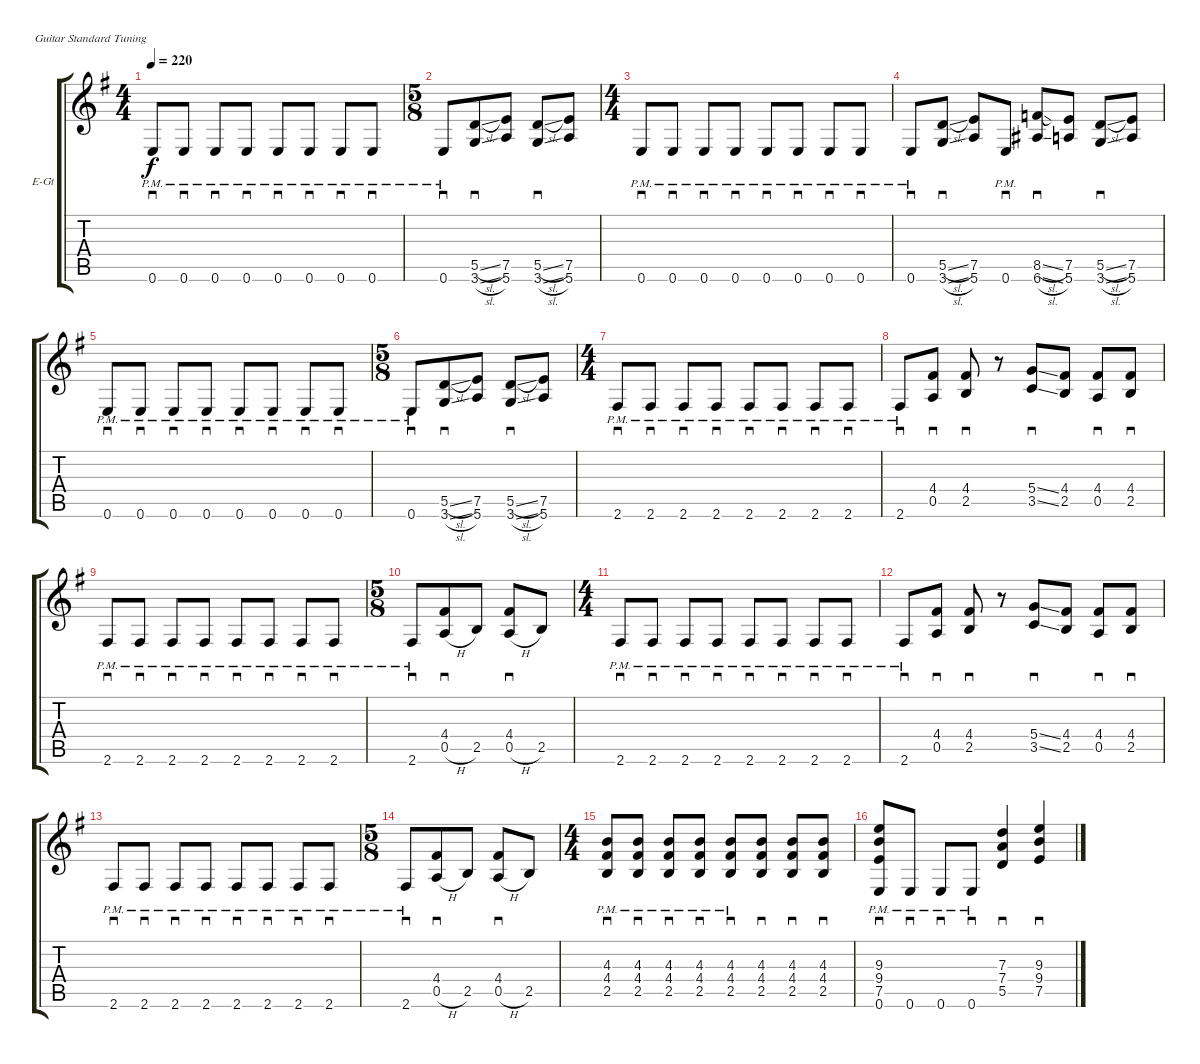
\defaultSystemsLayout 4
\bracketExtendMode groupsimilarinstruments
\firstSystemTrackNameOrientation horizontal
\otherSystemsTrackNameOrientation horizontal
\chordDiagramsInScore
\track ("James H." "E-Gt") {instrument overdrivenguitar}
\staff {score tabs}
\tuning (E4 B3 G3 D3 A2 E2)
\ts (4 4)
\tempo 220
\clef g2
\ks g
0.6{pm}.8{sd dy f} 0.6{pm}.8{sd} 0.6{pm}.8{sd} 0.6{pm}.8{sd} 0.6{pm}.8{sd} 0.6{pm}.8{sd} 0.6{pm}.8{sd} 0.6{pm}.8{sd} |
\ts (5 8)
0.6{pm}.8{sd} (3.6{sl} 5.5{sl}).8{sd} (5.6 7.5).8 (3.6{sl} 5.5{sl}).8{sd} (5.6 7.5).8 |
\ts (4 4)
0.6{pm}.8{sd} 0.6{pm}.8{sd} 0.6{pm}.8{sd} 0.6{pm}.8{sd} 0.6{pm}.8{sd} 0.6{pm}.8{sd} 0.6{pm}.8{sd} 0.6{pm}.8{sd} |
0.6{pm}.8{sd} (3.6{sl} 5.5{sl}).8{sd} (5.6 7.5).8 0.6{pm}.8{sd} (6.6{sl} 8.5{sl}).8{sd} (5.6 7.5).8 (3.6{sl} 5.5{sl}).8{sd} (5.6 7.5).8 |
0.6{pm}.8{sd} 0.6{pm}.8{sd} 0.6{pm}.8{sd} 0.6{pm}.8{sd} 0.6{pm}.8{sd} 0.6{pm}.8{sd} 0.6{pm}.8{sd} 0.6{pm}.8{sd} |
\ts (5 8)
0.6{pm}.8{sd} (3.6{sl} 5.5{sl}).8{sd} (5.6 7.5).8 (3.6{sl} 5.5{sl}).8{sd} (5.6 7.5).8 |
\ts (4 4)
2.6{pm}.8{sd} 2.6{pm}.8{sd} 2.6{pm}.8{sd} 2.6{pm}.8{sd} 2.6{pm}.8{sd} 2.6{pm}.8{sd} 2.6{pm}.8{sd} 2.6{pm}.8{sd} |
2.6{pm}.8{sd} (0.5 4.4).8{sd} (2.5 4.4).8{sd} r.8 (3.5{ss} 5.4{ss}).8{sd} (4.4 2.5).8 (0.5 4.4).8{sd} (2.5 4.4).8{sd} |
2.6{pm}.8{sd} 2.6{pm}.8{sd} 2.6{pm}.8{sd} 2.6{pm}.8{sd} 2.6{pm}.8{sd} 2.6{pm}.8{sd} 2.6{pm}.8{sd} 2.6{pm}.8{sd} |
\ts (5 8)
2.6{pm}.8{sd} (0.5{h} 4.4).8{sd} 2.5.8 (0.5{h} 4.4).8{sd} 2.5.8 |
\ts (4 4)
2.6{pm}.8{sd} 2.6{pm}.8{sd} 2.6{pm}.8{sd} 2.6{pm}.8{sd} 2.6{pm}.8{sd} 2.6{pm}.8{sd} 2.6{pm}.8{sd} 2.6{pm}.8{sd} |
2.6{pm}.8{sd} (0.5 4.4).8{sd} (2.5 4.4).8{sd} r.8 (3.5{ss} 5.4{ss}).8{sd} (4.4 2.5).8 (0.5 4.4).8{sd} (2.5 4.4).8{sd} |
2.6{pm}.8{sd} 2.6{pm}.8{sd} 2.6{pm}.8{sd} 2.6{pm}.8{sd} 2.6{pm}.8{sd} 2.6{pm}.8{sd} 2.6{pm}.8{sd} 2.6{pm}.8{sd} |
\ts (5 8)
2.6{pm}.8{sd} (0.5{h} 4.4).8{sd} 2.5.8 (0.5{h} 4.4).8{sd} 2.5.8 |
\ts (4 4)
(2.5{pm} 4.4 4.3).8{sd} (2.5{pm} 4.4 4.3).8{sd} (2.5{pm} 4.4 4.3).8{sd} (2.5{pm} 4.4 4.3).8{sd} (2.5{pm} 4.4 4.3).8{sd} (2.5 4.4 4.3).8{sd} (2.5 4.4 4.3).8{sd} (2.5 4.4 4.3).8{sd} |
(0.6{pm} 7.5 9.4 9.3).8{sd} 0.6{pm}.8{sd} 0.6{pm}.8{sd} 0.6{pm}.8{sd} (5.5 7.4 7.3).4{sd} (7.5 9.4 9.3).4{sd}
